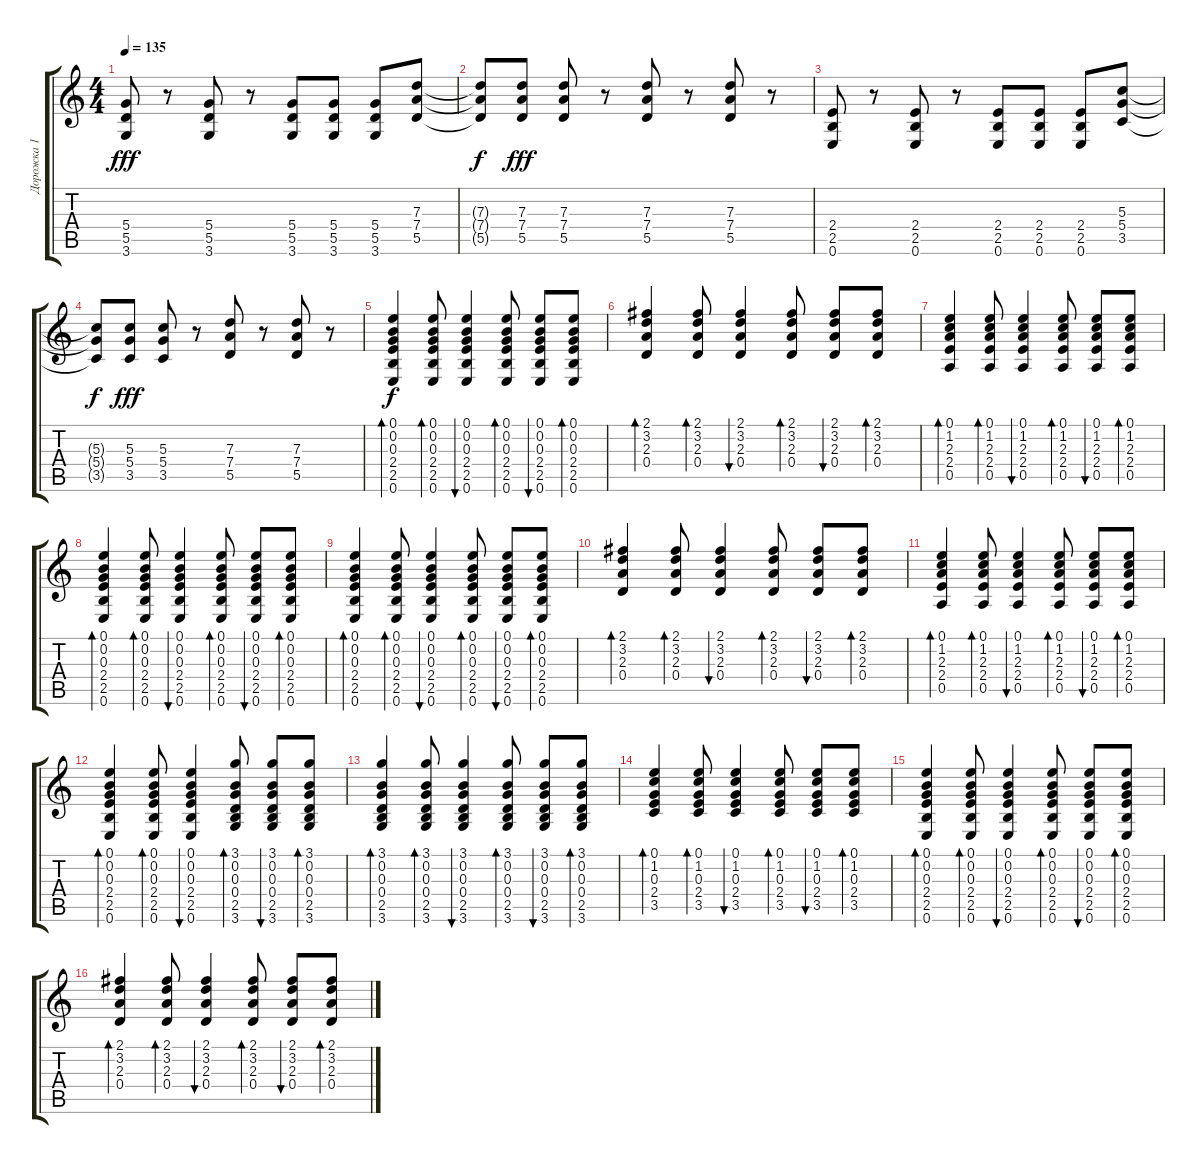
\track ("Дорожка 1" "Дорожка 1") {instrument electricguitarjazz}
\staff {score tabs}
\tuning (E4 B3 G3 D3 A2 E2) {hide}
\ts (4 4)
\tempo 135
\clef g2
\ks c
(5.4 5.5 3.6).8{dy fff} r.8 (5.4 5.5 3.6).8 r.8 (5.4 5.5 3.6).8 (5.4 5.5 3.6).8 (5.4 5.5 3.6).8 (7.3 7.4 5.5).8 |
(7.3{t} 7.4{t} 5.5{t}).8{dy f} (7.3 7.4 5.5).8{dy fff} (7.3 7.4 5.5).8 r.8 (7.3 7.4 5.5).8 r.8 (7.3 7.4 5.5).8 r.8 |
(2.4 2.5 0.6).8 r.8 (2.4 2.5 0.6).8 r.8 (2.4 2.5 0.6).8 (2.4 2.5 0.6).8 (2.4 2.5 0.6).8 (5.3 5.4 3.5).8 |
(5.3{t} 5.4{t} 3.5{t}).8{dy f} (5.3 5.4 3.5).8{dy fff} (5.3 5.4 3.5).8 r.8 (7.3 7.4 5.5).8 r.8 (7.3 7.4 5.5).8 r.8 |
(0.1 0.2 0.3 2.4 2.5 0.6).4{bd 60 dy f instrument electricguitarjazz} (0.1 0.2 0.3 2.4 2.5 0.6).8{bd 60} (0.1 0.2 0.3 2.4 2.5 0.6).4{bu 60} (0.1 0.2 0.3 2.4 2.5 0.6).8{bd 60} (0.1 0.2 0.3 2.4 2.5 0.6).8{bu 60} (0.1 0.2 0.3 2.4 2.5 0.6).8{bd 60} |
(2.1 3.2 2.3 0.4).4{bd 60} (2.1 3.2 2.3 0.4).8{bd 60} (2.1 3.2 2.3 0.4).4{bu 60} (2.1 3.2 2.3 0.4).8{bd 60} (2.1 3.2 2.3 0.4).8{bu 60} (2.1 3.2 2.3 0.4).8{bd 60} |
(0.1 1.2 2.3 2.4 0.5).4{bd 60} (0.1 1.2 2.3 2.4 0.5).8{bd 60} (0.1 1.2 2.3 2.4 0.5).4{bu 60} (0.1 1.2 2.3 2.4 0.5).8{bd 60} (0.1 1.2 2.3 2.4 0.5).8{bu 60} (0.1 1.2 2.3 2.4 0.5).8{bd 60} |
(0.1 0.2 0.3 2.4 2.5 0.6).4{bd 60} (0.1 0.2 0.3 2.4 2.5 0.6).8{bd 60} (0.1 0.2 0.3 2.4 2.5 0.6).4{bu 60} (0.1 0.2 0.3 2.4 2.5 0.6).8{bd 60} (0.1 0.2 0.3 2.4 2.5 0.6).8{bu 60} (0.1 0.2 0.3 2.4 2.5 0.6).8{bd 60} |
(0.1 0.2 0.3 2.4 2.5 0.6).4{bd 60 instrument electricguitarjazz} (0.1 0.2 0.3 2.4 2.5 0.6).8{bd 60} (0.1 0.2 0.3 2.4 2.5 0.6).4{bu 60} (0.1 0.2 0.3 2.4 2.5 0.6).8{bd 60} (0.1 0.2 0.3 2.4 2.5 0.6).8{bu 60} (0.1 0.2 0.3 2.4 2.5 0.6).8{bd 60} |
(2.1 3.2 2.3 0.4).4{bd 60} (2.1 3.2 2.3 0.4).8{bd 60} (2.1 3.2 2.3 0.4).4{bu 60} (2.1 3.2 2.3 0.4).8{bd 60} (2.1 3.2 2.3 0.4).8{bu 60} (2.1 3.2 2.3 0.4).8{bd 60} |
(0.1 1.2 2.3 2.4 0.5).4{bd 60} (0.1 1.2 2.3 2.4 0.5).8{bd 60} (0.1 1.2 2.3 2.4 0.5).4{bu 60} (0.1 1.2 2.3 2.4 0.5).8{bd 60} (0.1 1.2 2.3 2.4 0.5).8{bu 60} (0.1 1.2 2.3 2.4 0.5).8{bd 60} |
(0.1 0.2 0.3 2.4 2.5 0.6).4{bd 60} (0.1 0.2 0.3 2.4 2.5 0.6).8{bd 60} (0.1 0.2 0.3 2.4 2.5 0.6).4{bu 60} (3.1 0.2 0.3 0.4 2.5 3.6).8{bd 60} (3.1 0.2 0.3 0.4 2.5 3.6).8{bu 60} (3.1 0.2 0.3 0.4 2.5 3.6).8{bd 60} |
(3.1 0.2 0.3 0.4 2.5 3.6).4{bd 60} (3.1 0.2 0.3 0.4 2.5 3.6).8{bd 60} (3.1 0.2 0.3 0.4 2.5 3.6).4{bu 60} (3.1 0.2 0.3 0.4 2.5 3.6).8{bd 60} (3.1 0.2 0.3 0.4 2.5 3.6).8{bu 60} (3.1 0.2 0.3 0.4 2.5 3.6).8{bd 60} |
(0.1 1.2 0.3 2.4 3.5).4{bd 60} (0.1 1.2 0.3 2.4 3.5).8{bd 60} (0.1 1.2 0.3 2.4 3.5).4{bu 60} (0.1 1.2 0.3 2.4 3.5).8{bd 60} (0.1 1.2 0.3 2.4 3.5).8{bu 60} (0.1 1.2 0.3 2.4 3.5).8{bd 60} |
(0.1 0.2 0.3 2.4 2.5 0.6).4{bd 60} (0.1 0.2 0.3 2.4 2.5 0.6).8{bd 60} (0.1 0.2 0.3 2.4 2.5 0.6).4{bu 60} (0.1 0.2 0.3 2.4 2.5 0.6).8{bd 60} (0.1 0.2 0.3 2.4 2.5 0.6).8{bu 60} (0.1 0.2 0.3 2.4 2.5 0.6).8{bd 60} |
(2.1 3.2 2.3 0.4).4{bd 60} (2.1 3.2 2.3 0.4).8{bd 60} (2.1 3.2 2.3 0.4).4{bu 60} (2.1 3.2 2.3 0.4).8{bd 60} (2.1 3.2 2.3 0.4).8{bu 60} (2.1 3.2 2.3 0.4).8{bd 60}
